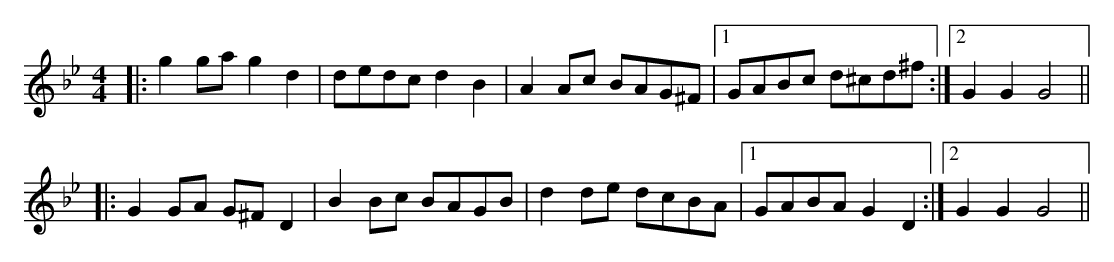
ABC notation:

X:1
M:4/4
K:Gmin
|:g2ga g2d2|dedc d2B2|A2Ac BAG^F|1 ,3 GABc d^cd^f:|2 ,4 G2G2 G4||
|:G2GA G^FD2|B2Bc BAGB|d2de dcBA|1 ,3 GABA G2D2:|2 ,4 G2G2 G4||
